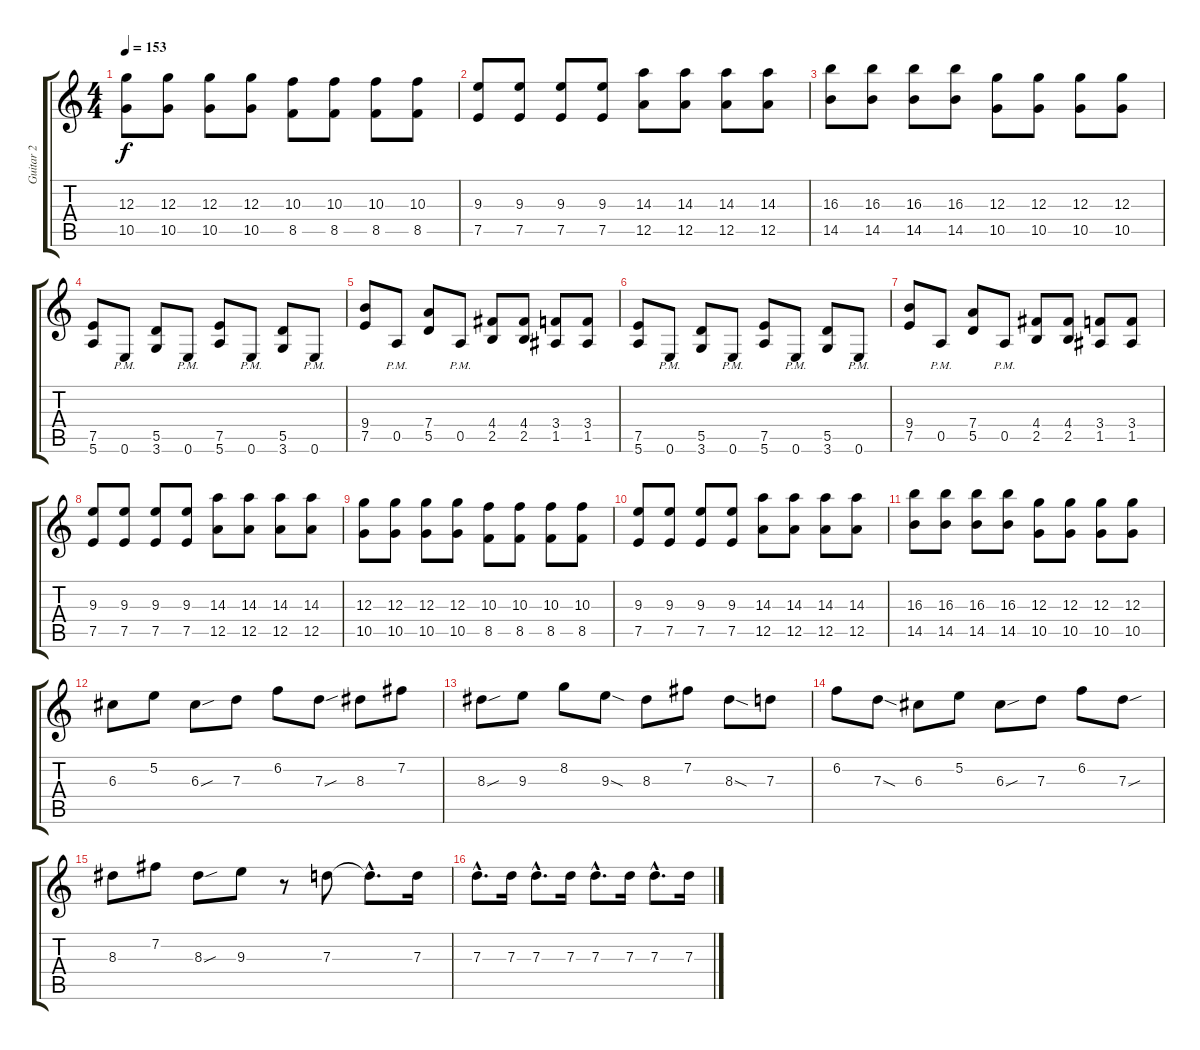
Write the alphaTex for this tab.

\track ("Guitar 2" "Guitar 2") {instrument distortionguitar}
\staff {score tabs}
\tuning (E4 B3 G3 D3 A2 E2) {hide}
\ts (4 4)
\tempo 153
\clef g2
\ks c
(12.3 10.5).8{dy f} (12.3 10.5).8 (12.3 10.5).8 (12.3 10.5).8 (10.3 8.5).8 (10.3 8.5).8 (10.3 8.5).8 (10.3 8.5).8 |
(9.3 7.5).8 (9.3 7.5).8 (9.3 7.5).8 (9.3 7.5).8 (14.3 12.5).8 (14.3 12.5).8 (14.3 12.5).8 (14.3 12.5).8 |
(16.3 14.5).8 (16.3 14.5).8 (16.3 14.5).8 (16.3 14.5).8 (12.3 10.5).8 (12.3 10.5).8 (12.3 10.5).8 (12.3 10.5).8 |
(7.5 5.6).8 0.6{pm}.8 (5.5 3.6).8 0.6{pm}.8 (7.5 5.6).8 0.6{pm}.8 (5.5 3.6).8 0.6{pm}.8 |
(9.4 7.5).8 0.5{pm}.8 (7.4 5.5).8 0.5{pm}.8 (4.4 2.5).8 (4.4 2.5).8 (3.4 1.5).8 (3.4 1.5).8 |
(7.5 5.6).8 0.6{pm}.8 (5.5 3.6).8 0.6{pm}.8 (7.5 5.6).8 0.6{pm}.8 (5.5 3.6).8 0.6{pm}.8 |
(9.4 7.5).8 0.5{pm}.8 (7.4 5.5).8 0.5{pm}.8 (4.4 2.5).8 (4.4 2.5).8 (3.4 1.5).8 (3.4 1.5).8 |
(9.3 7.5).8 (9.3 7.5).8 (9.3 7.5).8 (9.3 7.5).8 (14.3 12.5).8 (14.3 12.5).8 (14.3 12.5).8 (14.3 12.5).8 |
(12.3 10.5).8 (12.3 10.5).8 (12.3 10.5).8 (12.3 10.5).8 (10.3 8.5).8 (10.3 8.5).8 (10.3 8.5).8 (10.3 8.5).8 |
(9.3 7.5).8 (9.3 7.5).8 (9.3 7.5).8 (9.3 7.5).8 (14.3 12.5).8 (14.3 12.5).8 (14.3 12.5).8 (14.3 12.5).8 |
(16.3 14.5).8 (16.3 14.5).8 (16.3 14.5).8 (16.3 14.5).8 (12.3 10.5).8 (12.3 10.5).8 (12.3 10.5).8 (12.3 10.5).8 |
6.3.8 5.2.8 6.3{sou}.8 7.3.8 6.2.8 7.3{sou}.8 8.3.8 7.2.8 |
8.3{sou}.8 9.3.8 8.2.8 9.3{sod}.8 8.3.8 7.2.8 8.3{sod}.8 7.3.8 |
6.2.8 7.3{sod}.8 6.3.8 5.2.8 6.3{sou}.8 7.3.8 6.2.8 7.3{sou}.8 |
8.3.8 7.2.8 8.3{sou}.8 9.3.8 r.8 7.3.8 7.3{hac t}.8{d} 7.3.16 |
7.3{hac}.8{d} 7.3.16 7.3{hac}.8{d} 7.3.16 7.3{hac}.8{d} 7.3.16 7.3{hac}.8{d} 7.3.16
